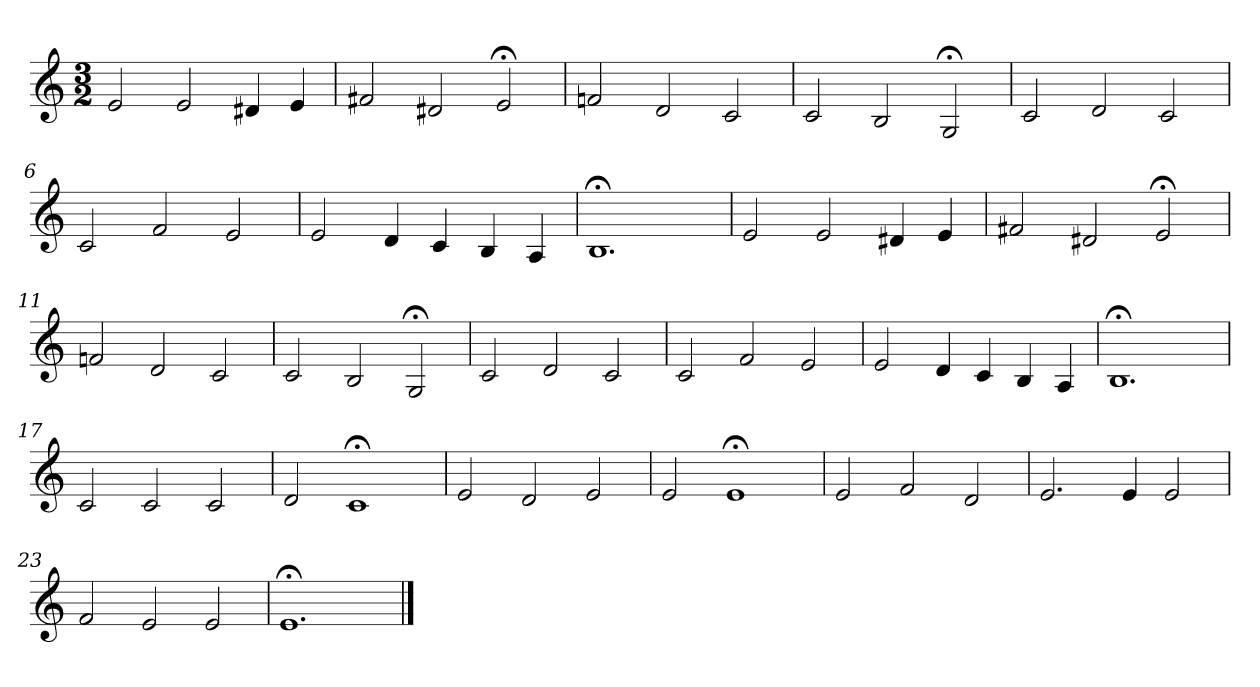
**kern
*part1
*staff1
*clefG2
*k[]
*C:
*M3/2
=1
2e
2e
4d#X
4e
=2
2f#X
2d#X
2e;<
=3
2fn
2d
2c
=4
2c
2B
2G;<
=5
2c
2d
2c
=6
2c
2f
2e
=7
2e
4d
4c
4B
4A
=8
1.B;<
=9
2e
2e
4d#X
4e
=10
2f#X
2d#X
2e;<
=11
2fn
2d
2c
=12
2c
2B
2G;<
=13
2c
2d
2c
=14
2c
2f
2e
=15
2e
4d
4c
4B
4A
=16
1.B;<
=17
2c
2c
2c
=18
2d
1c;<
=19
2e
2d
2e
=20
2e
1e;<
=21
2e
2f
2d
=22
2.e
4e
2e
=23
2f
2e
2e
=24
1.e;<
==
*-
